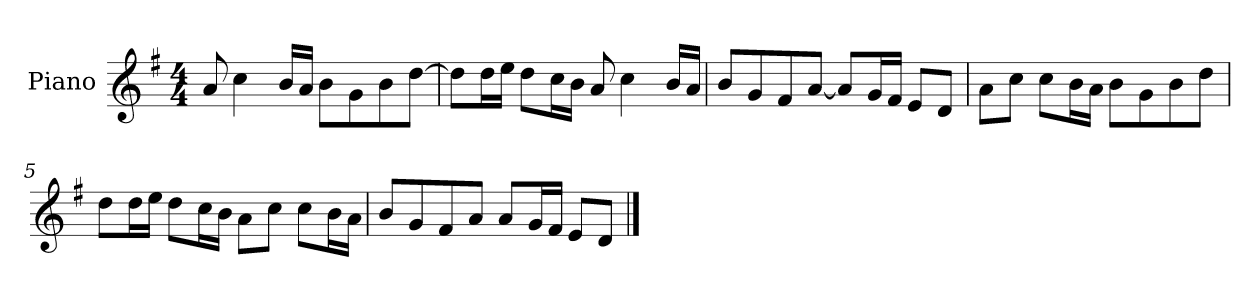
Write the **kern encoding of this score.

**kern
*part1
*staff1
*I"Piano
*I'P-no
*clefG2
*k[f#]
*M4/4
*MM90
=1
8a/
4cc\
16b/LL
16a/JJ
8b\L
8g\
8b\
[8dd\J
=2
8dd\L]
16dd\L
16ee\JJ
8dd\L
16cc\L
16b\JJ
8a/
4cc\
16b/LL
16a/JJ
=3
8b/L
8g/
8f#/
[8a/J
8a/L]
16g/L
16f#/JJ
8e/L
8d/J
=4
8a\L
8cc\J
8cc\L
16b\L
16a\JJ
8b\L
8g\
8b\
8dd\J
!!LO:LB:g=z
=5
8dd\L
16dd\L
16ee\JJ
8dd\L
16cc\L
16b\JJ
8a\L
8cc\J
8cc\L
16b\L
16a\JJ
=6
8b/L
8g/
8f#/
8a/J
8a/L
16g/L
16f#/JJ
8e/L
8d/J
==
*-
